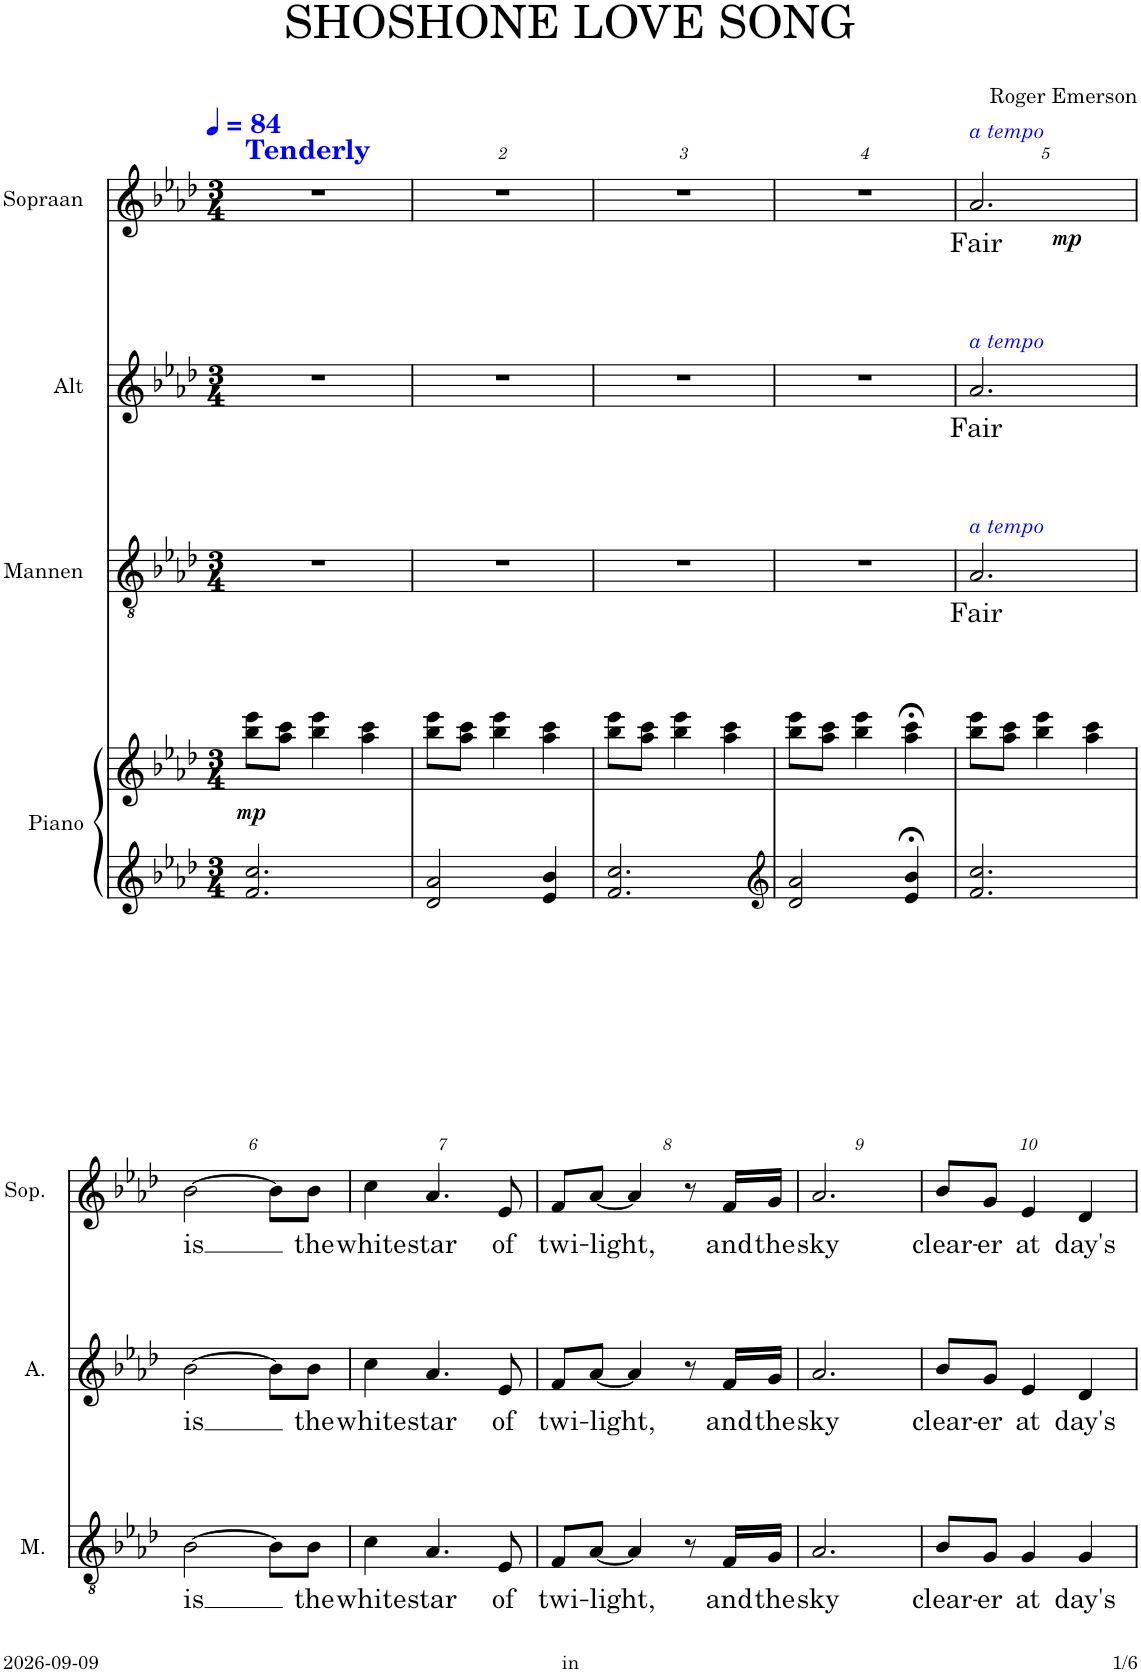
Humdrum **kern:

**kern	**kern	**dynam	**kern	**text	**kern	**text	**kern	**text	**dynam
*part4	*part4	*part4	*part3	*part3	*part2	*part2	*part1	*part1	*part1
*staff5	*staff4	*staff4/5	*staff3	*staff3	*staff2	*staff2	*staff1	*staff1	*staff1
*I"Piano	*	*	*I"Mannen	*	*I"Alt	*	*I"Sopraan	*	*
*I'Pno.	*	*	*I'M.	*	*I'A.	*	*I'Sop.	*	*
*clefG2	*clefG2	*	*clefGv2	*	*clefG2	*	*clefG2	*	*
*k[b-e-a-d-]	*k[b-e-a-d-]	*	*k[b-e-a-d-]	*	*k[b-e-a-d-]	*	*k[b-e-a-d-]	*	*
*M3/4	*M3/4	*	*M3/4	*	*M3/4	*	*M3/4	*	*
*MM84	*MM84	*	*MM84	*	*MM84	*	*MM84	*	*
=1	=1	=1	=1	=1	=1	=1	=1	=1	=1
!	!	!	!	!	!	!	!LO:TX:a:B:color=#0000FF:t=Tenderly	!	!
!	!	!LO:DY:b	!	!	!	!	!	!	!
2.f/ 2.cc/	8bb-\ 8eee-\L	mp	2.r	.	2.r	.	2.r	.	.
.	8aa-\ 8ccc\J	.	.	.	.	.	.	.	.
.	4bb-\ 4eee-\	.	.	.	.	.	.	.	.
.	4aa-\ 4ccc\	.	.	.	.	.	.	.	.
=2	=2	=2	=2	=2	=2	=2	=2	=2	=2
2d-/ 2a-/	8bb-\ 8eee-\L	.	2.r	.	2.r	.	2.r	.	.
.	8aa-\ 8ccc\J	.	.	.	.	.	.	.	.
.	4bb-\ 4eee-\	.	.	.	.	.	.	.	.
4e-/ 4b-/	4aa-\ 4ccc\	.	.	.	.	.	.	.	.
=3	=3	=3	=3	=3	=3	=3	=3	=3	=3
2.f/ 2.cc/	8bb-\ 8eee-\L	.	2.r	.	2.r	.	2.r	.	.
.	8aa-\ 8ccc\J	.	.	.	.	.	.	.	.
.	4bb-\ 4eee-\	.	.	.	.	.	.	.	.
.	4aa-\ 4ccc\	.	.	.	.	.	.	.	.
=4	=4	=4	=4	=4	=4	=4	=4	=4	=4
*clefG2	*	*	*	*	*	*	*	*	*
!	!	!	!	!	!	!	!	!	!LO:DY:b
2d-/ 2a-/	8bb-\ 8eee-\L	.	2.r	.	2.r	.	2.r	.	mp
.	8aa-\ 8ccc\J	.	.	.	.	.	.	.	.
.	4bb-\ 4eee-\	.	.	.	.	.	.	.	.
4e-/;< 4b-/;<	4aa-\;< 4ccc\;<	.	.	.	.	.	.	.	.
=5	=5	=5	=5	=5	=5	=5	=5	=5	=5
!	!	!	!	!	!	!	!LO:TX:a:i:color=#0000FF:t=a tempo	!	!
!	!	!	!	!	!LO:TX:a:i:color=#0000FF:t=a tempo	!	!	!	!
!	!	!	!LO:TX:a:i:color=#0000FF:t=a tempo	!	!	!	!	!	!
!	!	!	!	!LO:LY:b	!	!LO:LY:b	!	!LO:LY:b	!
2.f/ 2.cc/	8bb-\ 8eee-\L	.	2.A-/	Fair	2.a-/	Fair	2.a-/	Fair	.
.	8aa-\ 8ccc\J	.	.	.	.	.	.	.	.
.	4bb-\ 4eee-\	.	.	.	.	.	.	.	.
.	4aa-\ 4ccc\	.	.	.	.	.	.	.	.
!!LO:LB:g=z
=6	=6	=6	=6	=6	=6	=6	=6	=6	=6
!	!	!	!	!LO:LY:b	!	!LO:LY:b	!	!LO:LY:b	!
2.r	2.r	.	[2B-\	is	[2b-\	is	[2b-\	is	.
.	.	.	8B-\L]	.	8b-\L]	.	8b-\L]	.	.
!	!	!	!	!LO:LY:b	!	!LO:LY:b	!	!LO:LY:b	!
.	.	.	8B-\J	the	8b-\J	the	8b-\J	the	.
=7	=7	=7	=7	=7	=7	=7	=7	=7	=7
!	!	!	!	!LO:LY:b	!	!LO:LY:b	!	!LO:LY:b	!
2.r	2.r	.	4c\	white	4cc\	white	4cc\	white	.
!	!	!	!	!LO:LY:b	!	!LO:LY:b	!	!LO:LY:b	!
.	.	.	4.A-/	star	4.a-/	star	4.a-/	star	.
!	!	!	!	!LO:LY:b	!	!LO:LY:b	!	!LO:LY:b	!
.	.	.	8E-/	of	8e-/	of	8e-/	of	.
=8	=8	=8	=8	=8	=8	=8	=8	=8	=8
!	!	!	!	!LO:LY:b	!	!LO:LY:b	!	!LO:LY:b	!
2.r	2.r	.	8F/L	twi-	8f/L	twi-	8f/L	twi-	.
!	!	!	!	!LO:LY:b	!	!LO:LY:b	!	!LO:LY:b	!
.	.	.	[8A-/J	-light,	[8a-/J	-light,	[8a-/J	-light,	.
.	.	.	4A-/]	.	4a-/]	.	4a-/]	.	.
.	.	.	8r	.	8r	.	8r	.	.
!	!	!	!	!LO:LY:b	!	!LO:LY:b	!	!LO:LY:b	!
.	.	.	16F/LL	and	16f/LL	and	16f/LL	and	.
!	!	!	!	!LO:LY:b	!	!LO:LY:b	!	!LO:LY:b	!
.	.	.	16G/JJ	the	16g/JJ	the	16g/JJ	the	.
=9	=9	=9	=9	=9	=9	=9	=9	=9	=9
!	!	!	!	!LO:LY:b	!	!LO:LY:b	!	!LO:LY:b	!
2.r	2.r	.	2.A-/	sky	2.a-/	sky	2.a-/	sky	.
=10	=10	=10	=10	=10	=10	=10	=10	=10	=10
!	!	!	!	!LO:LY:b	!	!LO:LY:b	!	!LO:LY:b	!
2.r	2.r	.	8B-/L	clear-	8b-/L	clear-	8b-/L	clear-	.
!	!	!	!	!LO:LY:b	!	!LO:LY:b	!	!LO:LY:b	!
.	.	.	8G/J	-er	8g/J	-er	8g/J	-er	.
!	!	!	!	!LO:LY:b	!	!LO:LY:b	!	!LO:LY:b	!
.	.	.	4G/	at	4e-/	at	4e-/	at	.
!	!	!	!	!LO:LY:b	!	!LO:LY:b	!	!LO:LY:b	!
.	.	.	4G/	day's	4d-/	day's	4d-/	day's	.
=	=	=	=	=	=	=	=	=	=
*-	*-	*-	*-	*-	*-	*-	*-	*-	*-
